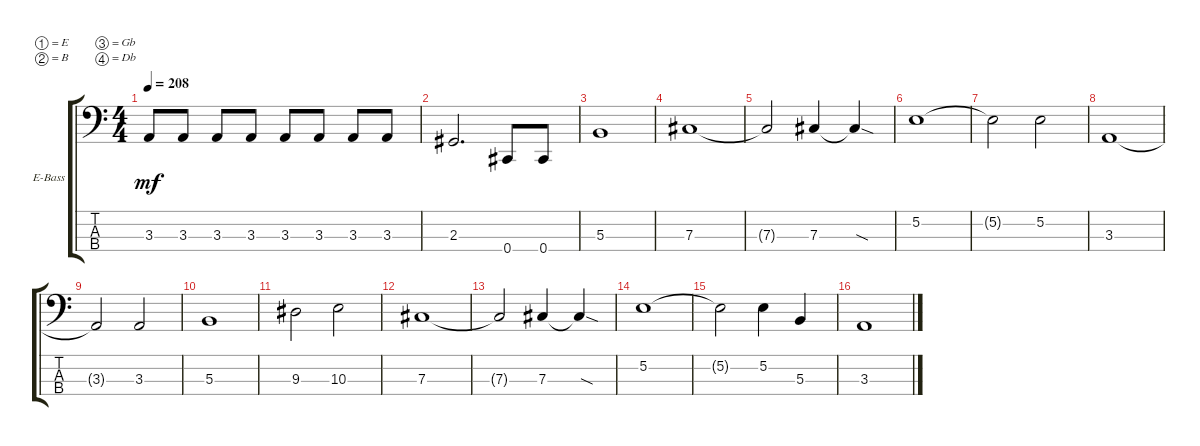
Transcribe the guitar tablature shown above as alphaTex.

\defaultSystemsLayout 4
\bracketExtendMode groupsimilarinstruments
\firstSystemTrackNameOrientation horizontal
\otherSystemsTrackNameOrientation horizontal
\track ("Jeanne" "E-Bass") {instrument electricbassfinger}
\staff {score tabs}
\tuning (E2 B1 Gb1 Db1)
\ts (4 4)
\tempo 208
\clef f4
\ks c
3.3{t}.8{dy mf} 3.3.8 3.3.8 3.3.8 3.3.8 3.3.8 3.3.8 3.3.8 |
2.3.2{d} 0.4.8 0.4.8 |
5.3.1 |
7.3.1 |
7.3{t}.2 7.3.4 7.3{sod t}.4 |
5.2.1 |
5.2{t}.2 5.2.2 |
3.3.1 |
3.3{t}.2 3.3.2 |
5.3.1 |
9.3.2 10.3.2 |
7.3.1 |
7.3{t}.2 7.3.4 7.3{sod t}.4 |
5.2.1 |
5.2{t}.2 5.2.4 5.3.4 |
3.3.1
